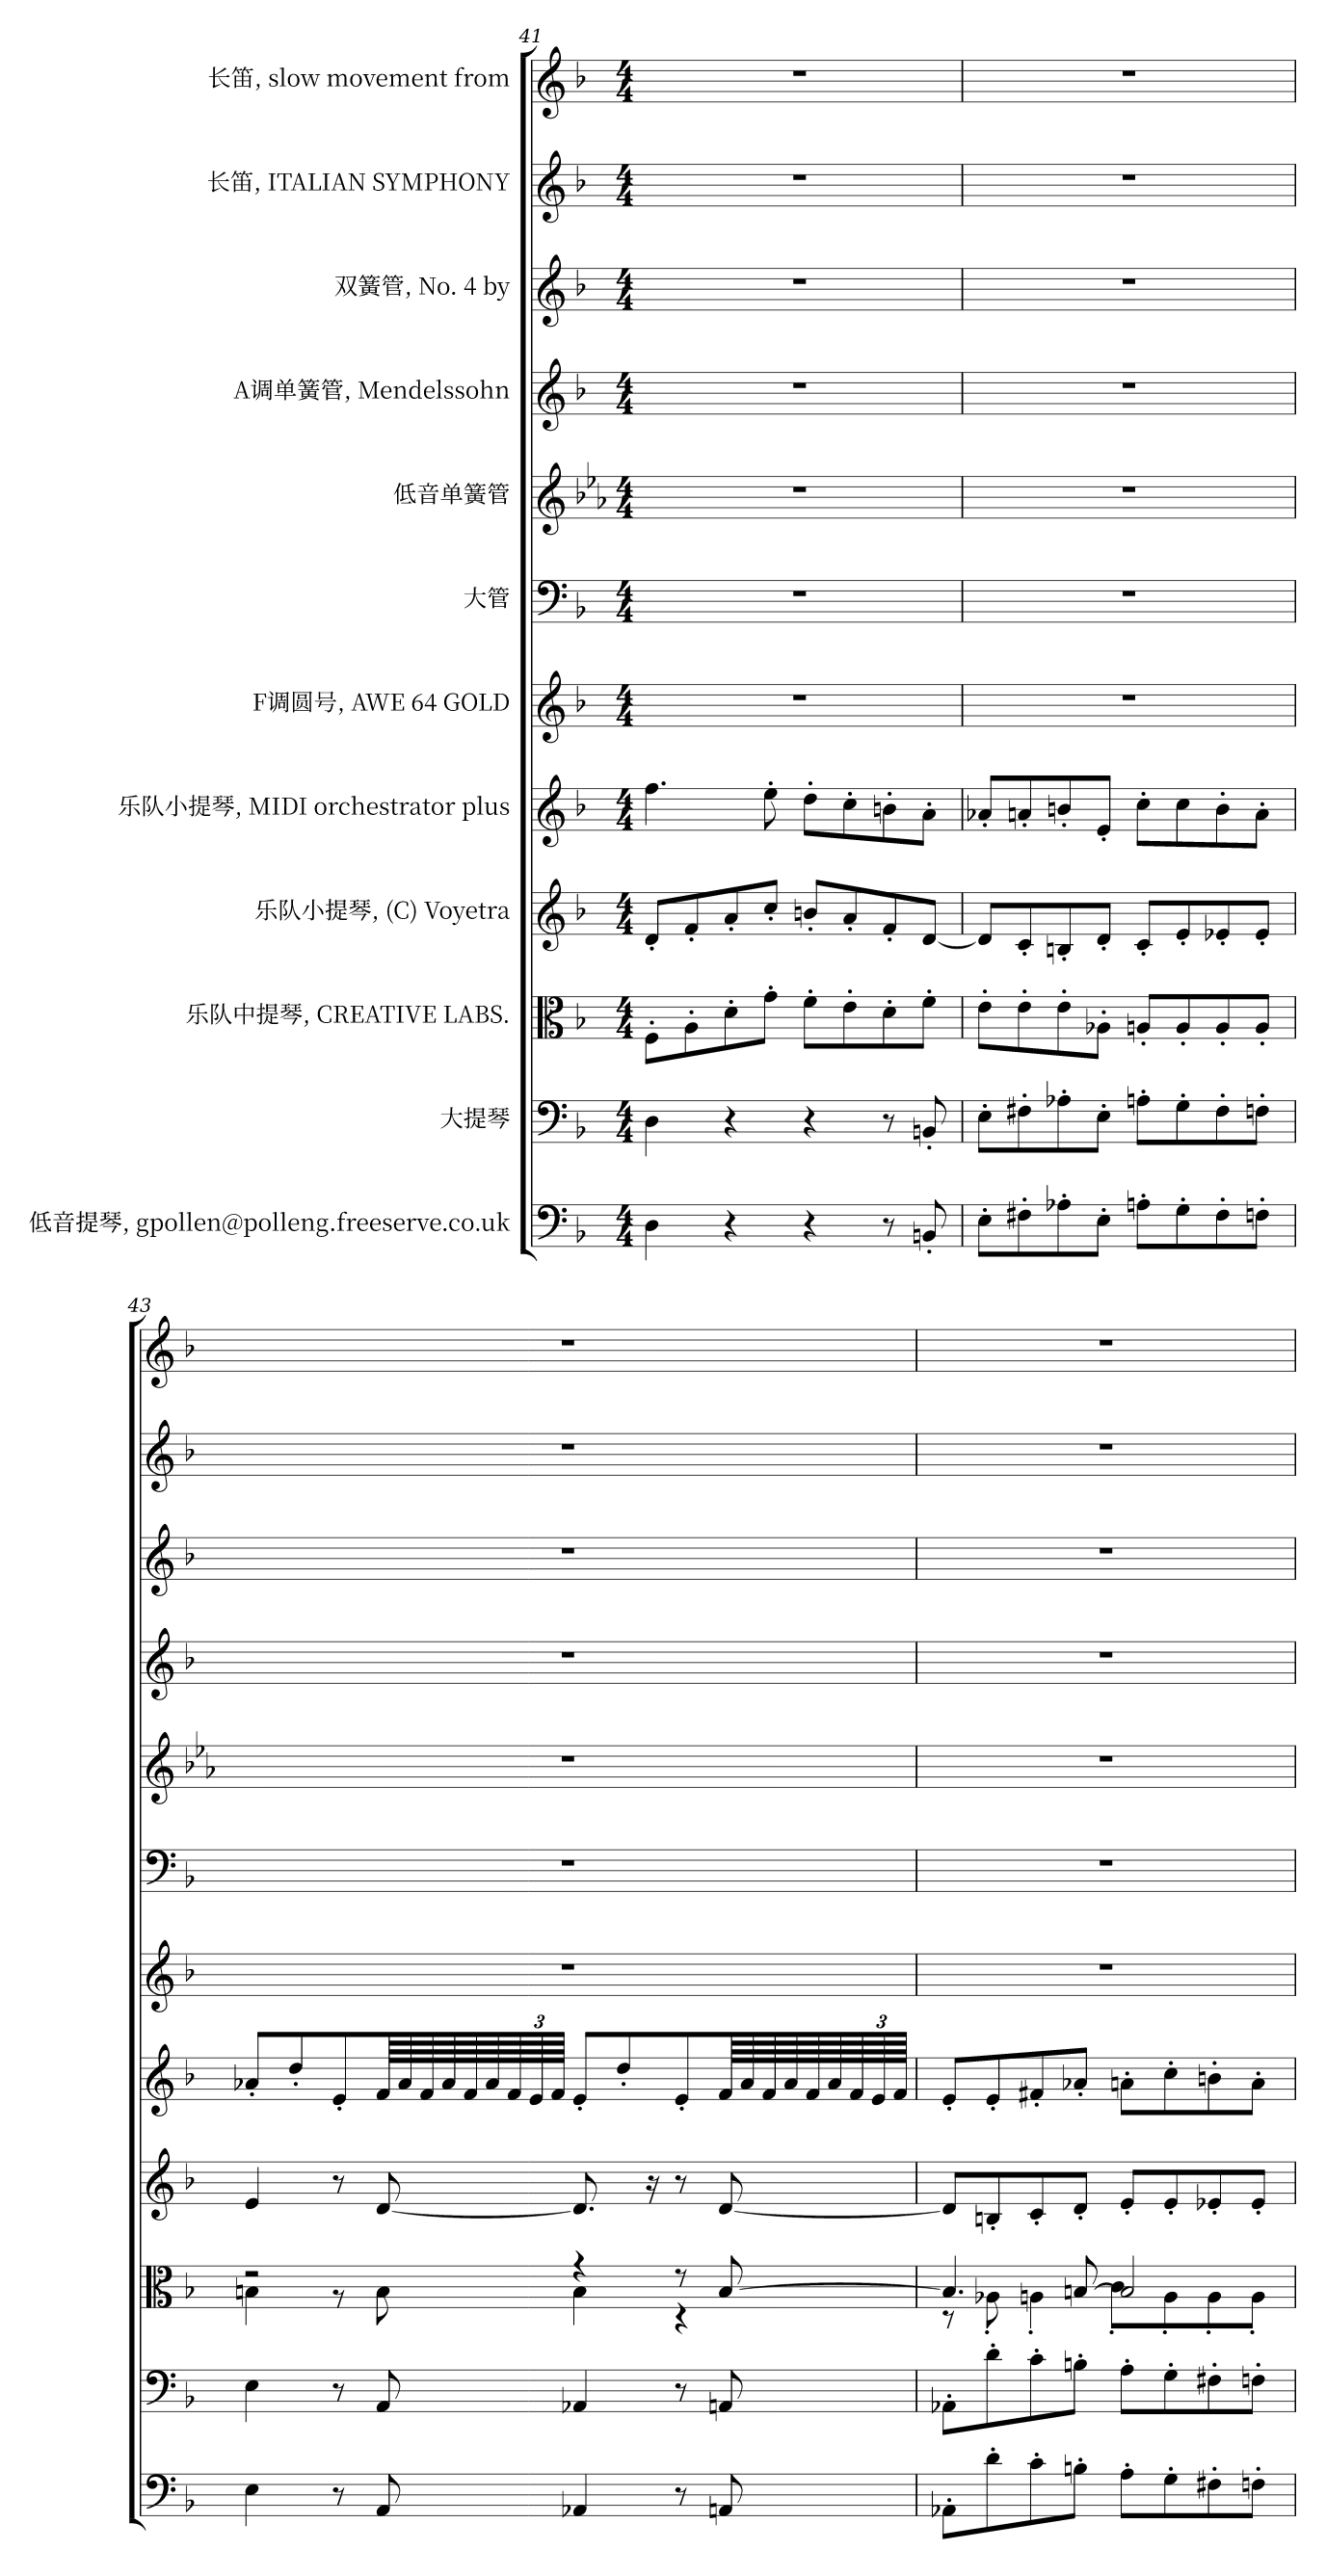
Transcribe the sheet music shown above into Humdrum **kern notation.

**kern	**kern	**kern	**kern	**kern	**kern	**kern	**kern	**kern	**kern	**kern	**kern
*part12	*part11	*part10	*part9	*part8	*part7	*part6	*part5	*part4	*part3	*part2	*part1
*staff12	*staff11	*staff10	*staff9	*staff8	*staff7	*staff6	*staff5	*staff4	*staff3	*staff2	*staff1
*I"低音提琴, gpollen@polleng.freeserve.co.uk	*I"大提琴	*I"乐队中提琴, CREATIVE LABS.	*I"乐队小提琴, (C) Voyetra	*I"乐队小提琴, MIDI orchestrator plus	*I"F调圆号, AWE 64 GOLD	*I"大管	*I"低音单簧管	*I"A调单簧管, Mendelssohn	*I"双簧管, No. 4 by	*I"长笛, ITALIAN SYMPHONY	*I"长笛, slow movement from
!!LO:PB:g=z
*clefF4	*clefF4	*clefC3	*clefG2	*clefG2	*clefG2	*clefF4	*clefG2	*clefG2	*clefG2	*clefG2	*clefG2
*ITrd7c12	*	*	*	*	*ITrd4c7	*	*ITrd8c14	*ITrd2c3	*	*	*
*k[b-]	*k[b-]	*k[b-]	*k[b-]	*k[b-]	*k[b-e-]	*k[b-]	*k[b-e-a-]	*k[f#c#]	*k[b-]	*k[b-]	*k[b-]
*M4/4	*M4/4	*M4/4	*M4/4	*M4/4	*M4/4	*M4/4	*M4/4	*M4/4	*M4/4	*M4/4	*M4/4
=41	=41	=41	=41	=41	=41	=41	=41	=41	=41	=41	=41
4DD\	4D\	8F'\L	8d'/L	4.ff\	1r	1r	1r	1r	1r	1r	1r
.	.	8A'\	8f'/	.	.	.	.	.	.	.	.
4r	4r	8d'\	8a'/	.	.	.	.	.	.	.	.
.	.	8g'\J	8cc'/J	8ee'\	.	.	.	.	.	.	.
4r	4r	8f'\L	8bn'/L	8dd'\L	.	.	.	.	.	.	.
.	.	8e'\	8a'/	8cc'\	.	.	.	.	.	.	.
8r	8r	8d'\	8f'/	8bn'\	.	.	.	.	.	.	.
8BBBn'/	8BBn'/	8f'\J	[8d/J	8a'\J	.	.	.	.	.	.	.
=42	=42	=42	=42	=42	=42	=42	=42	=42	=42	=42	=42
8EE'\L	8E'\L	8e'\L	8d/L]	8a-X'/L	1r	1r	1r	1r	1r	1r	1r
8FF#X'\	8F#X'\	8e'\	8c'/	8an'/	.	.	.	.	.	.	.
8AA-X'\	8A-X'\	8e'\	8Bn'/	8bn'/	.	.	.	.	.	.	.
8EE'\J	8E'\J	8A-X'\J	8d'/J	8e'/J	.	.	.	.	.	.	.
8AAn'\L	8An'\L	8An'/L	8c'/L	8cc'\L	.	.	.	.	.	.	.
8GG'\	8G'\	8A'/	8e'/	8cc\	.	.	.	.	.	.	.
8FF#'\	8F#'\	8A'/	8e-X'/	8b'\	.	.	.	.	.	.	.
8FFn'\J	8Fn'\J	8A'/J	8e-'/J	8a'\J	.	.	.	.	.	.	.
!!LO:PB:g=z
=43	=43	=43	=43	=43	=43	=43	=43	=43	=43	=43	=43
*	*	*^	*	*	*	*	*	*	*	*	*
4EE\	4E\	2r	4Bn\	4e/	8a-X'/L	1r	1r	1r	1r	1r	1r	1r
.	.	.	.	.	8dd'/	.	.	.	.	.	.	.
8r	8r	.	8r	8r	8e'/	.	.	.	.	.	.	.
8AAA/	8AA/	.	8B\	[8d/	64f/LLL	.	.	.	.	.	.	.
.	.	.	.	.	64a-/	.	.	.	.	.	.	.
.	.	.	.	.	64f/	.	.	.	.	.	.	.
.	.	.	.	.	64a-/	.	.	.	.	.	.	.
.	.	.	.	.	64f/	.	.	.	.	.	.	.
.	.	.	.	.	64a-/	.	.	.	.	.	.	.
*	*	*	*	*	*Xbrackettup	*	*	*	*	*	*	*
.	.	.	.	.	96f/	.	.	.	.	.	.	.
.	.	.	.	.	96e/	.	.	.	.	.	.	.
.	.	.	.	.	96f/JJJJ	.	.	.	.	.	.	.
4AAA-X/	4AA-X/	4r	4B\	8.d/]	8e'/L	.	.	.	.	.	.	.
.	.	.	.	.	8dd'/	.	.	.	.	.	.	.
.	.	.	.	16r	.	.	.	.	.	.	.	.
8r	8r	8r	4r	8r	8e'/	.	.	.	.	.	.	.
8AAAn/	8AAn/	[8B/	.	[8d/	64f/LLL	.	.	.	.	.	.	.
.	.	.	.	.	64a-/	.	.	.	.	.	.	.
.	.	.	.	.	64f/	.	.	.	.	.	.	.
.	.	.	.	.	64a-/	.	.	.	.	.	.	.
.	.	.	.	.	64f/	.	.	.	.	.	.	.
.	.	.	.	.	64a-/	.	.	.	.	.	.	.
.	.	.	.	.	96f/	.	.	.	.	.	.	.
.	.	.	.	.	96e/	.	.	.	.	.	.	.
.	.	.	.	.	96f/JJJJ	.	.	.	.	.	.	.
=44	=44	=44	=44	=44	=44	=44	=44	=44	=44	=44	=44	=44
8AAA-X'\L	8AA-X'\L	4.B/]	8r	8d/L]	8e'/L	1r	1r	1r	1r	1r	1r	1r
8D'\	8d'\	.	8A-X'\	8Bn'/	8e'/	.	.	.	.	.	.	.
8C'\	8c'\	.	4An'\	8c'/	8f#X'/	.	.	.	.	.	.	.
8BBn'\J	8Bn'\J	[8Bn/	.	8d'/J	8a-X'/J	.	.	.	.	.	.	.
8AA'\L	8A'\L	2B/]	8c'\L	8e'/L	8an'\L	.	.	.	.	.	.	.
8GG'\	8G'\	.	8A'\	8e'/	8cc'\	.	.	.	.	.	.	.
8FF#X'\	8F#X'\	.	8A'\	8e-X'/	8bn'\	.	.	.	.	.	.	.
8FFn'\J	8Fn'\J	.	8A'\J	8e-'/J	8a'\J	.	.	.	.	.	.	.
*	*	*v	*v	*	*	*	*	*	*	*	*	*
=	=	=	=	=	=	=	=	=	=	=	=
*-	*-	*-	*-	*-	*-	*-	*-	*-	*-	*-	*-
